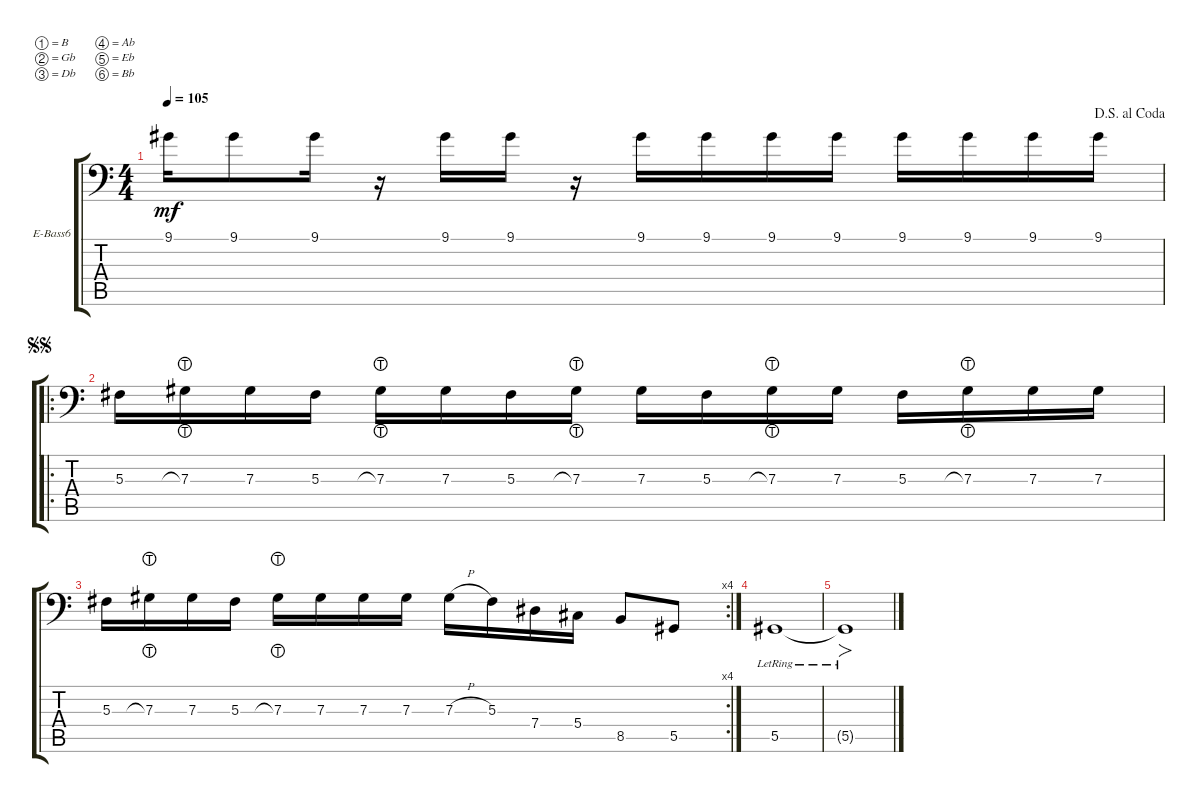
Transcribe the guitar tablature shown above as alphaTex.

\defaultSystemsLayout 4
\bracketExtendMode groupsimilarinstruments
\firstSystemTrackNameOrientation horizontal
\otherSystemsTrackNameOrientation horizontal
\track ("E Bass" "E-Bass6") {instrument electricbassfinger}
\staff {score tabs}
\tuning (B2 Gb2 Db2 Ab1 Eb1 Bb0)
\ts (4 4)
\jump dalsegnoalcoda
\tempo 105
\clef f4
\ks c
9.1.16{dy mf} 9.1.8 9.1.16 r.16 9.1.16 9.1.16 r.16 9.1.16 9.1.16 9.1.16 9.1.16 9.1.16 9.1.16 9.1.16 9.1.16 |
\ro
\jump segnosegno
5.3.16 7.3{lht}.16 7.3.16 5.3.16 7.3{lht}.16 7.3.16 5.3.16 7.3{lht}.16 7.3.16 5.3.16 7.3{lht}.16 7.3.16 5.3.16 7.3{lht}.16 7.3.16 7.3.16 |
\rc 4
5.3.16 7.3{lht}.16 7.3.16 5.3.16 7.3{lht}.16 7.3.16 7.3.16 7.3.16 7.3{h}.16 5.3.16 7.4.16 5.4.16 8.5.8 5.5.8 |
5.5{lr}.1 |
5.5{lr t}.1{fo}
